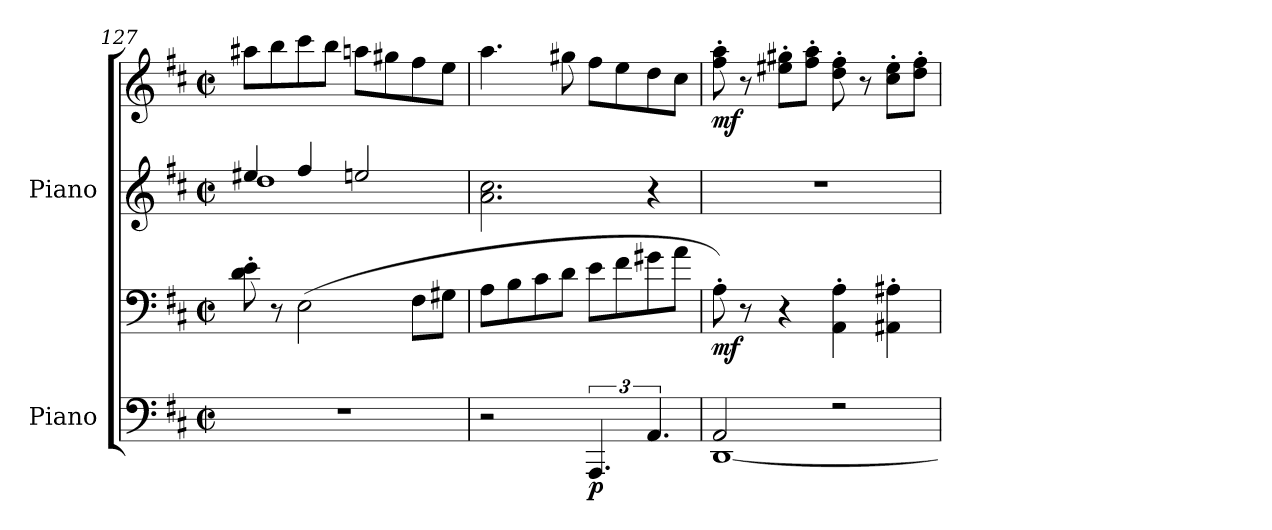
**kern	**kern	**dynam	**kern	**kern	**dynam
*part2	*part2	*part2	*part1	*part1	*part1
*staff4	*staff3	*staff3/4	*staff2	*staff1	*staff1/2
*I"Piano	*	*	*I"Piano	*	*
*I'Pno.	*	*	*I'Pno.	*	*
*clefF4	*clefF4	*	*clefG2	*clefG2	*
*k[f#c#]	*k[f#c#]	*	*k[f#c#]	*k[f#c#]	*
*M2/2	*M2/2	*	*M2/2	*M2/2	*
*met(c|)	*met(c|)	*	*met(c|)	*met(c|)	*
=127	=127	=127	=127	=127	=127
*	*	*	*^	*	*
1r	8d\' 8e\'	.	4ee#X/	1dd	8aa#X\L	.
.	8r	.	.	.	8bb\	.
.	(>2E\	.	4ff#/	.	8ccc#\	.
.	.	.	.	.	8bb\J	.
.	.	.	2een/	.	8aan\L	.
.	.	.	.	.	8gg#X\	.
.	8F#\L	.	.	.	8ff#\	.
.	8G#X\J	.	.	.	8ee\J	.
*	*	*	*v	*v	*	*
!!LO:PB:g=z
=128	=128	=128	=128	=128	=128
2r	8A\L	.	2.a\ 2.cc#\	4.aa\	.
.	8B\	.	.	.	.
.	8c#\	.	.	.	.
.	8d\J	.	.	8gg#X\	.
!	!	!LO:DY:b=2	!	!	!
6.AAA/	8e\L	p	.	8ff#\L	.
.	8f#\	.	.	8ee\	.
6.AA/	8g#X\	.	4r	8dd\	.
.	8a\J	.	.	8cc#\J	.
=129	=129	=129	=129	=129	=129
*	*	*	*	*MM200	*
*^	*	*	*	*	*
!	!	!	!LO:DY:b	!	!	!LO:DY:b
2AA/	[1DD	8A'\)	mf	1r	8ff#\' 8aa\'	mf
.	.	8r	.	.	8r	.
.	.	4r	.	.	8ee#X\' 8gg#X\'L	.
.	.	.	.	.	8ff#\' 8aa\'J	.
2r	.	4AA\' 4A\'	.	.	8dd\' 8ff#\'	.
.	.	.	.	.	8r	.
.	.	4AA#X\' 4A#X\'	.	.	8cc#\' 8ee#\'L	.
.	.	.	.	.	8dd\' 8ff#\'J	.
*v	*v	*	*	*	*	*
=	=	=	=	=	=
*-	*-	*-	*-	*-	*-
